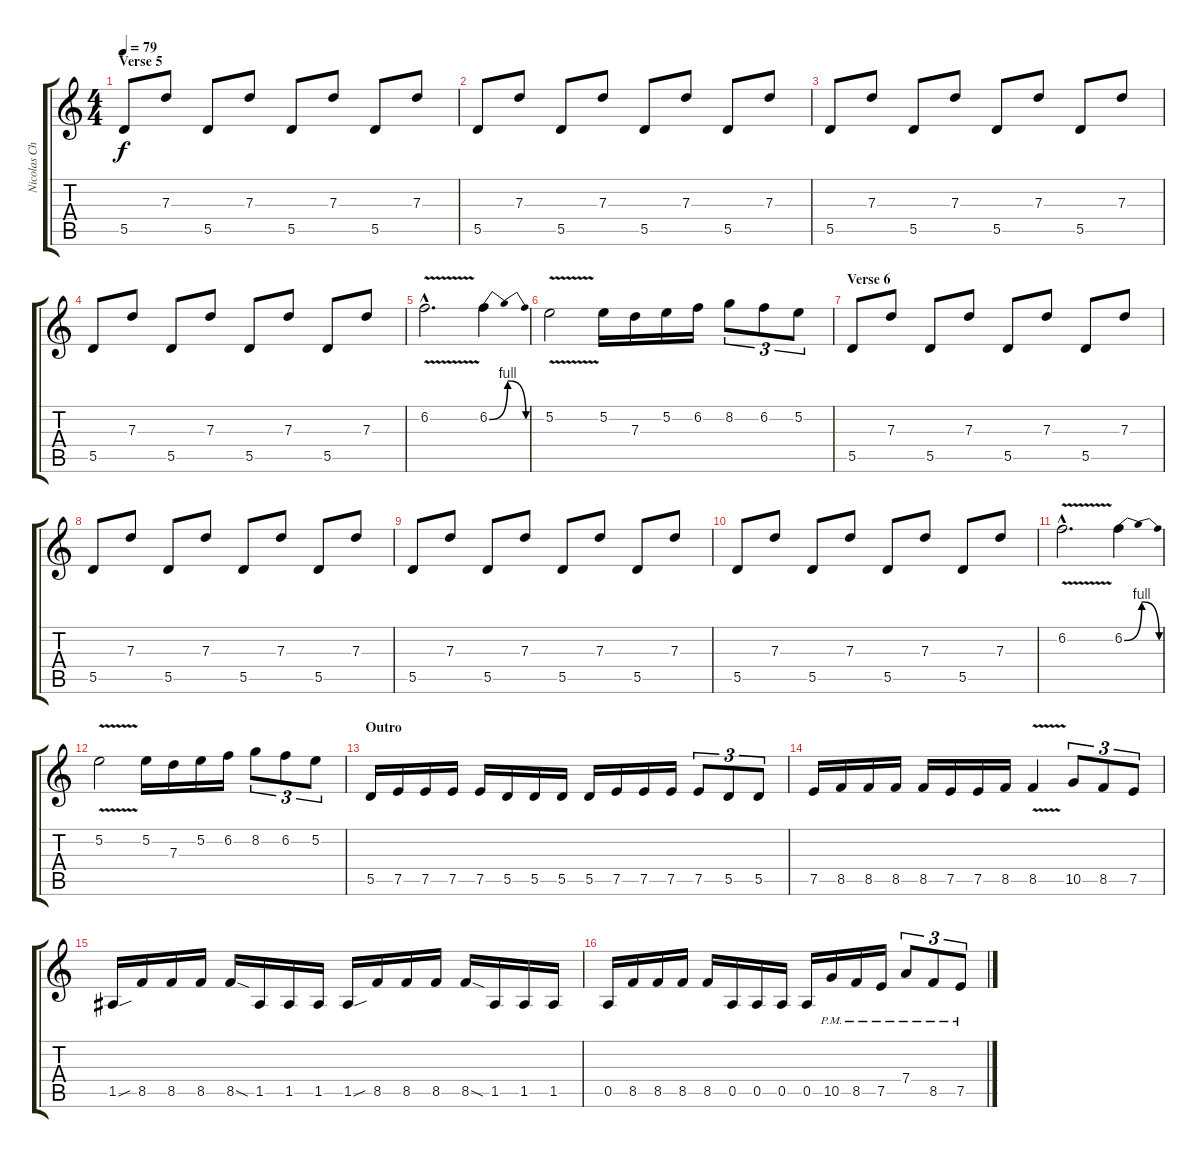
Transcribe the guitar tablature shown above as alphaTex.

\track ("Nicolas Chevrollier" "Nicolas Ch") {instrument distortionguitar}
\staff {score tabs}
\tuning (E4 B3 G3 D3 A2 D2) {hide}
\ts (4 4)
\section ("" "Verse 5")
\tempo 79
\clef g2
\ks c
5.5.8{dy f volume 12} 7.3.8 5.5.8 7.3.8 5.5.8 7.3.8 5.5.8 7.3.8 |
5.5.8 7.3.8 5.5.8 7.3.8 5.5.8 7.3.8 5.5.8 7.3.8 |
5.5.8 7.3.8 5.5.8 7.3.8 5.5.8 7.3.8 5.5.8 7.3.8 |
5.5.8 7.3.8 5.5.8 7.3.8 5.5.8 7.3.8 5.5.8 7.3.8 |
6.2{v hac}.2{d volume 14} 6.2{be (bendrelease 0 0 30 4 30 4 60 0)}.4 |
5.2{v}.2 5.2.16 7.3.16 5.2.16 6.2.16 8.2.8{tu (3 2)} 6.2.8{tu (3 2)} 5.2.8{tu (3 2)} |
\section ("" "Verse 6")
5.5.8{volume 12} 7.3.8 5.5.8 7.3.8 5.5.8 7.3.8 5.5.8 7.3.8 |
5.5.8 7.3.8 5.5.8 7.3.8 5.5.8 7.3.8 5.5.8 7.3.8 |
5.5.8 7.3.8 5.5.8 7.3.8 5.5.8 7.3.8 5.5.8 7.3.8 |
5.5.8 7.3.8 5.5.8 7.3.8 5.5.8 7.3.8 5.5.8 7.3.8 |
6.2{v hac}.2{d volume 14} 6.2{be (bendrelease 0 0 30 4 30 4 60 0)}.4 |
5.2{v}.2 5.2.16 7.3.16 5.2.16 6.2.16 8.2.8{tu (3 2)} 6.2.8{tu (3 2)} 5.2.8{tu (3 2)} |
\section ("" "Outro")
5.5.16 7.5.16 7.5.16 7.5.16 7.5.16 5.5.16 5.5.16 5.5.16 5.5.16 7.5.16 7.5.16 7.5.16 7.5.8{tu (3 2)} 5.5.8{tu (3 2)} 5.5.8{tu (3 2)} |
7.5.16 8.5.16 8.5.16 8.5.16 8.5.16 7.5.16 7.5.16 8.5.16 8.5{v}.4 10.5.8{tu (3 2)} 8.5.8{tu (3 2)} 7.5.8{tu (3 2)} |
1.5{sou}.16 8.5.16 8.5.16 8.5.16 8.5{sod}.16 1.5.16 1.5.16 1.5.16 1.5{sou}.16 8.5.16 8.5.16 8.5.16 8.5{sod}.16 1.5.16 1.5.16 1.5.16 |
0.5.16 8.5.16 8.5.16 8.5.16 8.5.16 0.5.16 0.5.16 0.5.16 0.5.16 10.5{pm}.16 8.5{pm}.16 7.5{pm}.16 7.4{pm}.8{tu (3 2)} 8.5{pm}.8{tu (3 2)} 7.5{pm}.8{tu (3 2)}
